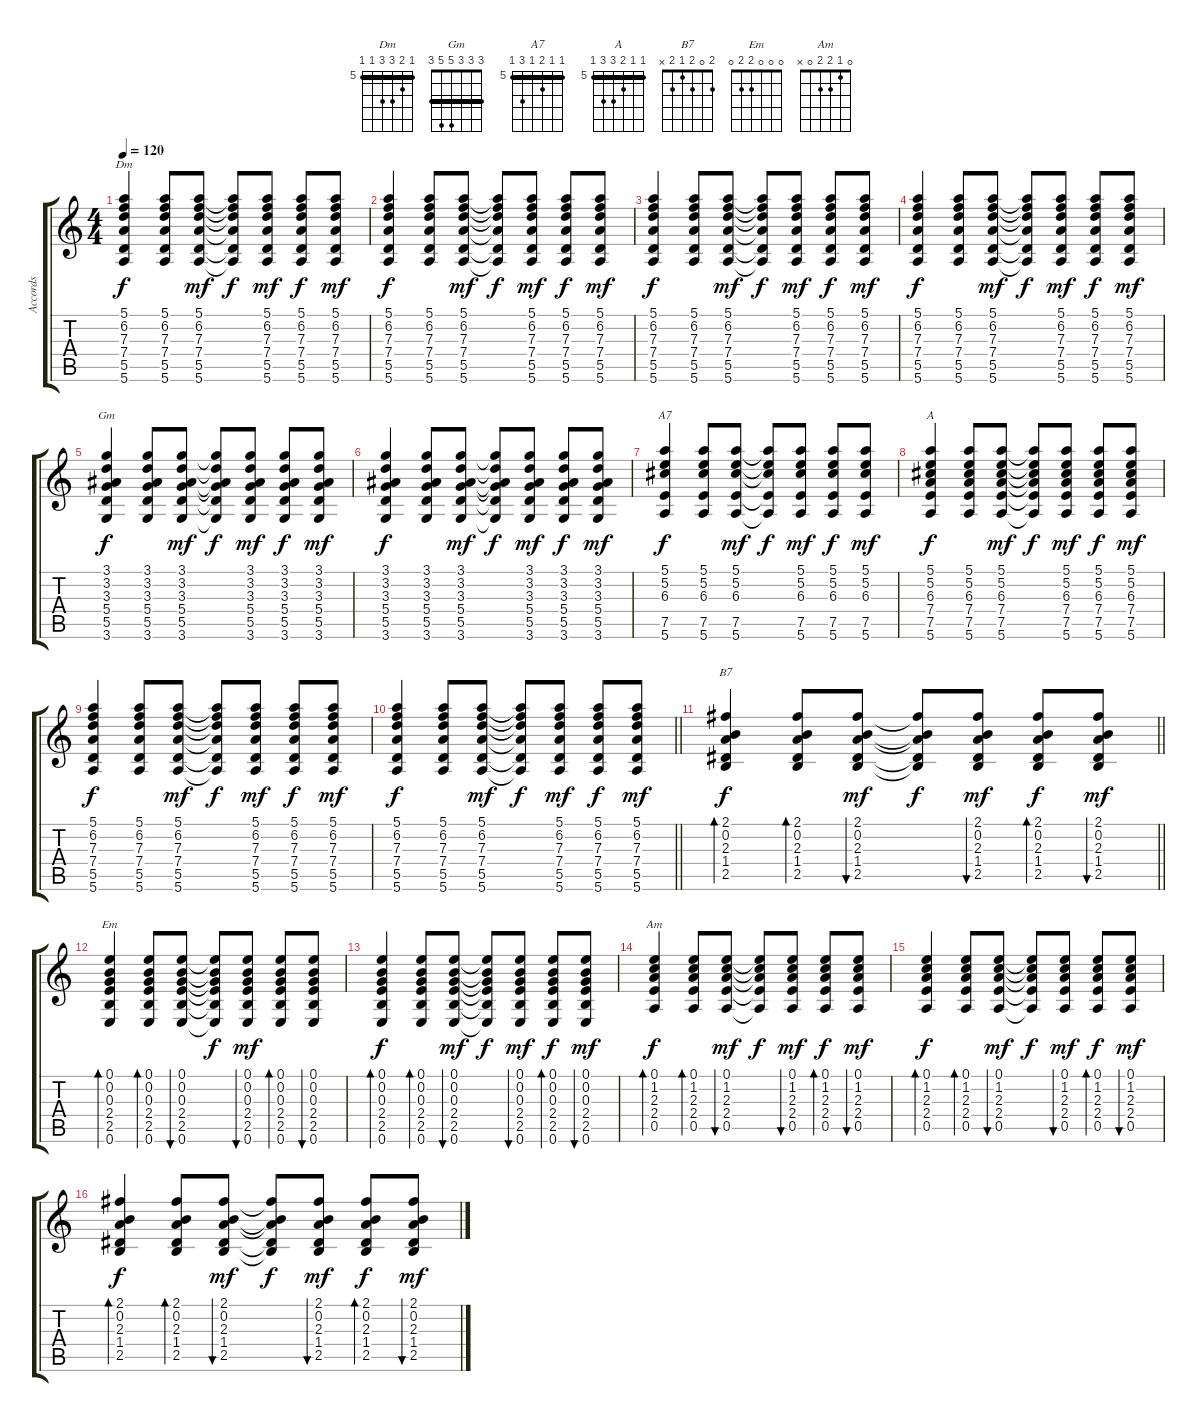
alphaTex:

\track ("Accords" "Accords") {instrument acousticguitarnylon}
\staff {score tabs}
\tuning (E4 B3 G3 D3 A2 E2) {hide}
\chord ("Dm" 5 6 7 7 5 5) {firstfret 5 barre 5}
\chord ("Gm" 3 3 3 5 5 3) {barre 3}
\chord ("A7" 5 5 6 5 7 5) {firstfret 5 barre 5}
\chord ("A" 5 5 6 7 7 5) {firstfret 5 barre 5}
\chord ("B7" 2 0 2 1 2 x)
\chord ("Em" 0 0 0 2 2 0)
\chord ("Am" 0 1 2 2 0 x)
\ts (4 4)
\tempo 120
\clef g2
\ks c
(5.1 6.2 7.3 7.4 5.5 5.6).4{ch "Dm" dy f} (5.1 6.2 7.3 7.4 5.5 5.6).8 (5.1 6.2 7.3 7.4 5.5 5.6).8{dy mf} (5.1{t} 6.2{t} 7.3{t} 7.4{t} 5.5{t} 5.6{t}).8{dy f} (5.1 6.2 7.3 7.4 5.5 5.6).8{dy mf} (5.1 6.2 7.3 7.4 5.5 5.6).8{dy f} (5.1 6.2 7.3 7.4 5.5 5.6).8{dy mf} |
(5.1 6.2 7.3 7.4 5.5 5.6).4{dy f} (5.1 6.2 7.3 7.4 5.5 5.6).8 (5.1 6.2 7.3 7.4 5.5 5.6).8{dy mf} (5.1{t} 6.2{t} 7.3{t} 7.4{t} 5.5{t} 5.6{t}).8{dy f} (5.1 6.2 7.3 7.4 5.5 5.6).8{dy mf} (5.1 6.2 7.3 7.4 5.5 5.6).8{dy f} (5.1 6.2 7.3 7.4 5.5 5.6).8{dy mf} |
(5.1 6.2 7.3 7.4 5.5 5.6).4{dy f} (5.1 6.2 7.3 7.4 5.5 5.6).8 (5.1 6.2 7.3 7.4 5.5 5.6).8{dy mf} (5.1{t} 6.2{t} 7.3{t} 7.4{t} 5.5{t} 5.6{t}).8{dy f} (5.1 6.2 7.3 7.4 5.5 5.6).8{dy mf} (5.1 6.2 7.3 7.4 5.5 5.6).8{dy f} (5.1 6.2 7.3 7.4 5.5 5.6).8{dy mf} |
(5.1 6.2 7.3 7.4 5.5 5.6).4{dy f} (5.1 6.2 7.3 7.4 5.5 5.6).8 (5.1 6.2 7.3 7.4 5.5 5.6).8{dy mf} (5.1{t} 6.2{t} 7.3{t} 7.4{t} 5.5{t} 5.6{t}).8{dy f} (5.1 6.2 7.3 7.4 5.5 5.6).8{dy mf} (5.1 6.2 7.3 7.4 5.5 5.6).8{dy f} (5.1 6.2 7.3 7.4 5.5 5.6).8{dy mf} |
(3.1 3.2 3.3 5.4 5.5 3.6).4{ch "Gm" dy f} (3.1 3.2 3.3 5.4 5.5 3.6).8 (3.1 3.2 3.3 5.4 5.5 3.6).8{dy mf} (3.1{t} 3.2{t} 3.3{t} 5.4{t} 5.5{t} 3.6{t}).8{dy f} (3.1 3.2 3.3 5.4 5.5 3.6).8{dy mf} (3.1 3.2 3.3 5.4 5.5 3.6).8{dy f} (3.1 3.2 3.3 5.4 5.5 3.6).8{dy mf} |
(3.1 3.2 3.3 5.4 5.5 3.6).4{dy f} (3.1 3.2 3.3 5.4 5.5 3.6).8 (3.1 3.2 3.3 5.4 5.5 3.6).8{dy mf} (3.1{t} 3.2{t} 3.3{t} 5.4{t} 5.5{t} 3.6{t}).8{dy f} (3.1 3.2 3.3 5.4 5.5 3.6).8{dy mf} (3.1 3.2 3.3 5.4 5.5 3.6).8{dy f} (3.1 3.2 3.3 5.4 5.5 3.6).8{dy mf} |
(5.1 5.2 6.3 7.5 5.6).4{ch "A7" dy f} (5.1 5.2 6.3 7.5 5.6).8 (5.1 5.2 6.3 7.5 5.6).8{dy mf} (5.1{t} 5.2{t} 6.3{t} 7.5{t} 5.6{t}).8{dy f} (5.1 5.2 6.3 7.5 5.6).8{dy mf} (5.1 5.2 6.3 7.5 5.6).8{dy f} (5.1 5.2 6.3 7.5 5.6).8{dy mf} |
(5.1 5.2 6.3 7.4 7.5 5.6).4{ch "A" dy f} (5.1 5.2 6.3 7.4 7.5 5.6).8 (5.1 5.2 6.3 7.4 7.5 5.6).8{dy mf} (5.1{t} 5.2{t} 6.3{t} 7.4{t} 7.5{t} 5.6{t}).8{dy f} (5.1 5.2 6.3 7.4 7.5 5.6).8{dy mf} (5.1 5.2 6.3 7.4 7.5 5.6).8{dy f} (5.1 5.2 6.3 7.4 7.5 5.6).8{dy mf} |
(5.1 6.2 7.3 7.4 5.5 5.6).4{dy f} (5.1 6.2 7.3 7.4 5.5 5.6).8 (5.1 6.2 7.3 7.4 5.5 5.6).8{dy mf} (5.1{t} 6.2{t} 7.3{t} 7.4{t} 5.5{t} 5.6{t}).8{dy f} (5.1 6.2 7.3 7.4 5.5 5.6).8{dy mf} (5.1 6.2 7.3 7.4 5.5 5.6).8{dy f} (5.1 6.2 7.3 7.4 5.5 5.6).8{dy mf} |
\barLineRight lightlight
(5.1 6.2 7.3 7.4 5.5 5.6).4{dy f} (5.1 6.2 7.3 7.4 5.5 5.6).8 (5.1 6.2 7.3 7.4 5.5 5.6).8{dy mf} (5.1{t} 6.2{t} 7.3{t} 7.4{t} 5.5{t} 5.6{t}).8{dy f} (5.1 6.2 7.3 7.4 5.5 5.6).8{dy mf} (5.1 6.2 7.3 7.4 5.5 5.6).8{dy f} (5.1 6.2 7.3 7.4 5.5 5.6).8{dy mf} |
\barLineRight lightlight
(2.1 0.2 2.3 1.4 2.5).4{bd 60 ch "B7" dy f} (2.1 0.2 2.3 1.4 2.5).8{bd 60} (2.1 0.2 2.3 1.4 2.5).8{bu 60 dy mf} (2.1{t} 0.2{t} 2.3{t} 1.4{t} 2.5{t}).8{dy f} (2.1 0.2 2.3 1.4 2.5).8{bu 60 dy mf} (2.1 0.2 2.3 1.4 2.5).8{bd 60 dy f} (2.1 0.2 2.3 1.4 2.5).8{bu 60 dy mf} |
(0.1 0.2 0.3 2.4 2.5 0.6).4{bd 60 ch "Em"} (0.1 0.2 0.3 2.4 2.5 0.6).8{bd 120} (0.1 0.2 0.3 2.4 2.5 0.6).8{bu 60} (0.1{t} 0.2{t} 0.3{t} 2.4{t} 2.5{t} 0.6{t}).8{dy f} (0.1 0.2 0.3 2.4 2.5 0.6).8{bu 60 dy mf} (0.1 0.2 0.3 2.4 2.5 0.6).8{bd 60} (0.1 0.2 0.3 2.4 2.5 0.6).8{bu 60} |
(0.1 0.2 0.3 2.4 2.5 0.6).4{bd 60 dy f} (0.1 0.2 0.3 2.4 2.5 0.6).8{bd 120} (0.1 0.2 0.3 2.4 2.5 0.6).8{bu 60 dy mf} (0.1{t} 0.2{t} 0.3{t} 2.4{t} 2.5{t} 0.6{t}).8{dy f} (0.1 0.2 0.3 2.4 2.5 0.6).8{bu 60 dy mf} (0.1 0.2 0.3 2.4 2.5 0.6).8{bd 60 dy f} (0.1 0.2 0.3 2.4 2.5 0.6).8{bu 60 dy mf} |
(0.1 1.2 2.3 2.4 0.5).4{bd 60 ch "Am" dy f} (0.1 1.2 2.3 2.4 0.5).8{bd 60} (0.1 1.2 2.3 2.4 0.5).8{bu 60 dy mf} (0.1{t} 1.2{t} 2.3{t} 2.4{t} 0.5{t}).8{dy f} (0.1 1.2 2.3 2.4 0.5).8{bu 60 dy mf} (0.1 1.2 2.3 2.4 0.5).8{bd 60 dy f} (0.1 1.2 2.3 2.4 0.5).8{bu 60 dy mf} |
(0.1 1.2 2.3 2.4 0.5).4{bd 60 dy f} (0.1 1.2 2.3 2.4 0.5).8{bd 60} (0.1 1.2 2.3 2.4 0.5).8{bu 60 dy mf} (0.1{t} 1.2{t} 2.3{t} 2.4{t} 0.5{t}).8{dy f} (0.1 1.2 2.3 2.4 0.5).8{bu 60 dy mf} (0.1 1.2 2.3 2.4 0.5).8{bd 60 dy f} (0.1 1.2 2.3 2.4 0.5).8{bu 60 dy mf} |
(2.1 0.2 2.3 1.4 2.5).4{bd 60 dy f} (2.1 0.2 2.3 1.4 2.5).8{bd 60} (2.1 0.2 2.3 1.4 2.5).8{bu 60 dy mf} (2.1{t} 0.2{t} 2.3{t} 1.4{t} 2.5{t}).8{dy f} (2.1 0.2 2.3 1.4 2.5).8{bu 60 dy mf} (2.1 0.2 2.3 1.4 2.5).8{bd 60 dy f} (2.1 0.2 2.3 1.4 2.5).8{bu 60 dy mf}
